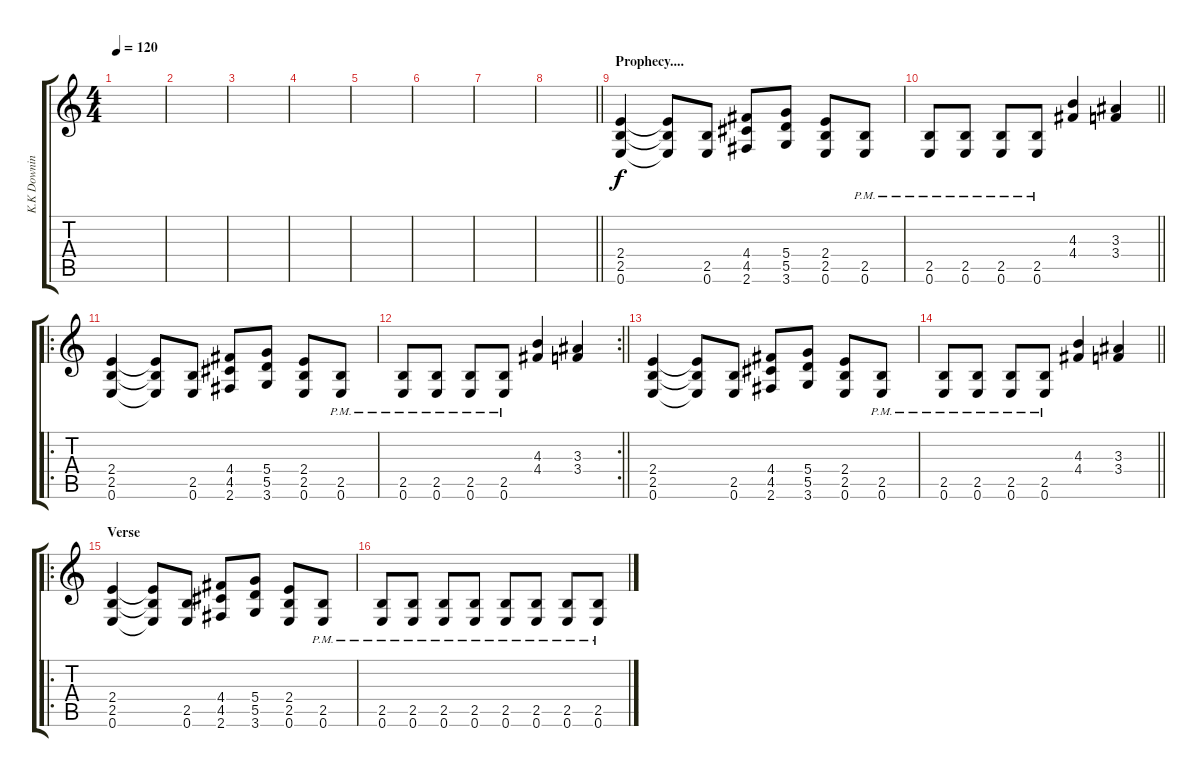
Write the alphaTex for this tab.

\track ("K.K Downing" "K.K Downin") {instrument distortionguitar}
\staff {score tabs}
\tuning (E4 B3 G3 D3 A2 E2) {hide}
\ts (4 4)
\tempo 120
\clef g2
\ks c
|
|
|
|
|
|
|
\barLineRight lightlight
|
\section ("" "Prophecy....")
(2.4 2.5 0.6).4 (2.4{t} 2.5{t} 0.6{t}).8 (2.5 0.6).8 (4.4 4.5 2.6).8 (5.4 5.5 3.6).8 (2.4 2.5 0.6).8 (2.5{pm} 0.6{pm}).8 |
\barLineRight lightlight
(2.5{pm} 0.6{pm}).8 (2.5{pm} 0.6{pm}).8 (2.5{pm} 0.6{pm}).8 (2.5{pm} 0.6{pm}).8 (4.3 4.4).4 (3.3 3.4).4 |
\ro
(2.4 2.5 0.6).4 (2.4{t} 2.5{t} 0.6{t}).8 (2.5 0.6).8 (4.4 4.5 2.6).8 (5.4 5.5 3.6).8 (2.4 2.5 0.6).8 (2.5{pm} 0.6{pm}).8 |
\rc 2
\barLineRight lightlight
(2.5{pm} 0.6{pm}).8 (2.5{pm} 0.6{pm}).8 (2.5{pm} 0.6{pm}).8 (2.5{pm} 0.6{pm}).8 (4.3 4.4).4 (3.3 3.4).4 |
(2.4 2.5 0.6).4 (2.4{t} 2.5{t} 0.6{t}).8 (2.5 0.6).8 (4.4 4.5 2.6).8 (5.4 5.5 3.6).8 (2.4 2.5 0.6).8 (2.5{pm} 0.6{pm}).8 |
\barLineRight lightlight
(2.5{pm} 0.6{pm}).8 (2.5{pm} 0.6{pm}).8 (2.5{pm} 0.6{pm}).8 (2.5{pm} 0.6{pm}).8 (4.3 4.4).4 (3.3 3.4).4 |
\ro
\section ("" "Verse")
(2.4 2.5 0.6).4 (2.4{t} 2.5{t} 0.6{t}).8 (2.5 0.6).8 (4.4 4.5 2.6).8 (5.4 5.5 3.6).8 (2.4 2.5 0.6).8 (2.5{pm} 0.6{pm}).8 |
(2.5{pm} 0.6{pm}).8 (2.5{pm} 0.6{pm}).8 (2.5{pm} 0.6{pm}).8 (2.5{pm} 0.6{pm}).8 (2.5{pm} 0.6{pm}).8 (2.5{pm} 0.6{pm}).8 (2.5{pm} 0.6{pm}).8 (2.5{pm} 0.6{pm}).8
